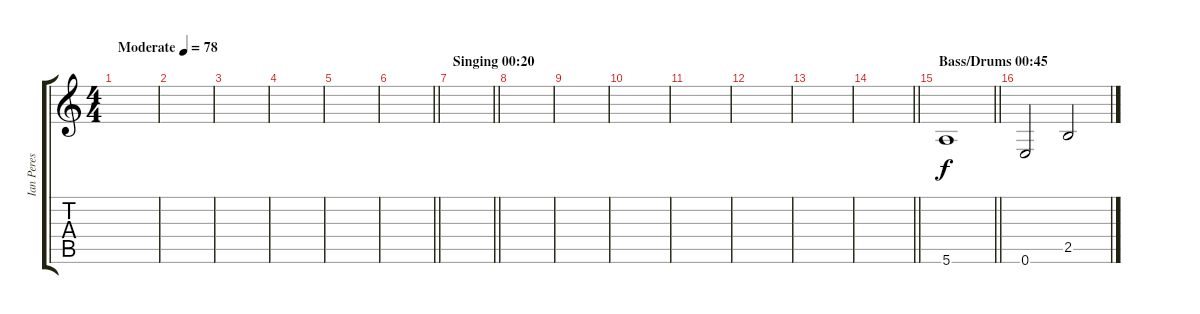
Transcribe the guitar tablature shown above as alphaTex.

\track ("Ian Peres" "Ian Peres") {instrument electricbassfinger}
\staff {score tabs}
\tuning (E4 B3 G3 D3 A2 E2) {hide}
\ts (4 4)
\tempo (78 "Moderate")
\clef g2
\ks c
|
|
|
|
|
\barLineRight lightlight
|
\section ("" "Singing 00:20")
\barLineRight lightlight
|
\section ("" "")
|
|
|
|
|
|
\barLineRight lightlight
|
\section ("" "Bass/Drums 00:45")
\barLineRight lightlight
5.6.1 |
\section ("" "")
0.6.2 2.5.2
